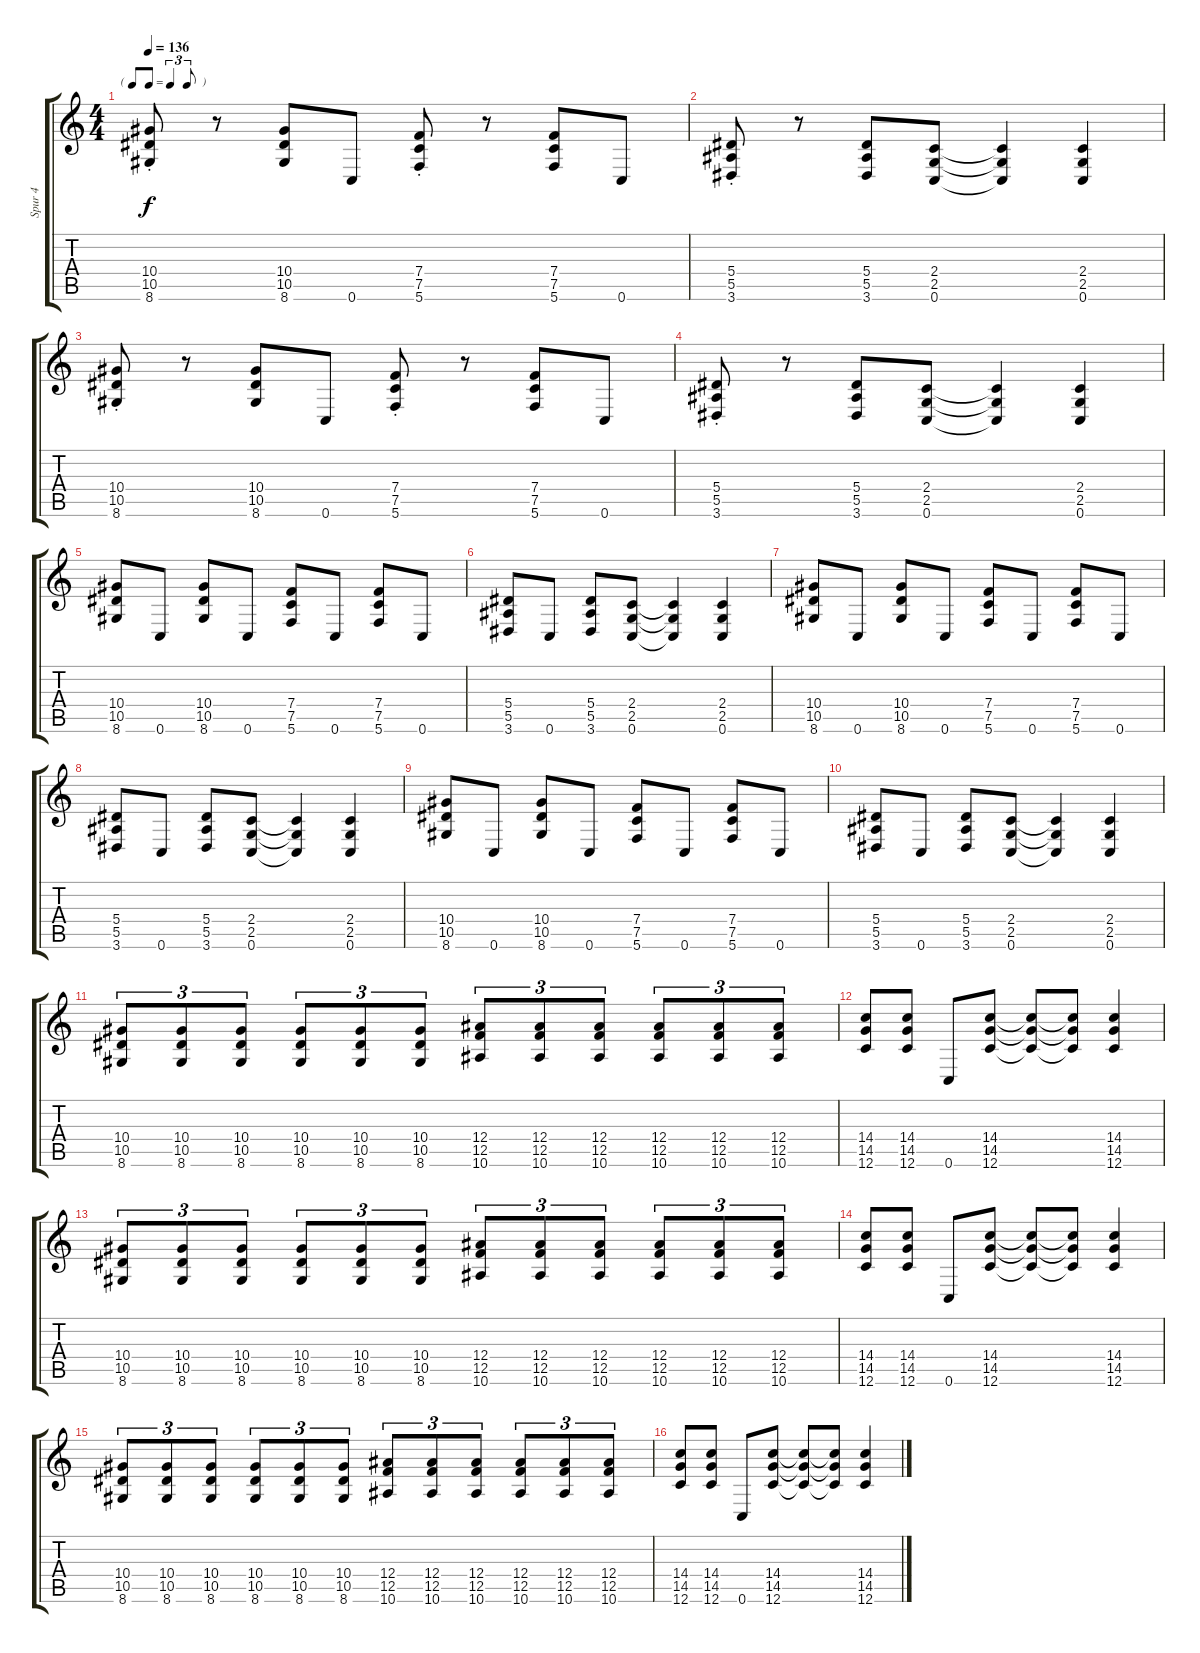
\track ("Spur 4" "Spur 4") {instrument distortionguitar}
\staff {score tabs}
\tuning (C4 G3 Eb3 Bb2 F2 C2) {hide}
\ts (4 4)
\tf triplet8th
\tempo 136
\clef g2
\ks c
(10.4{st} 10.5{st} 8.6{st}).8{dy f} r.8 (10.4 10.5 8.6).8 0.6.8 (7.4{st} 7.5{st} 5.6{st}).8 r.8 (7.4 7.5 5.6).8 0.6.8 |
(5.4{st} 5.5{st} 3.6{st}).8 r.8 (5.4 5.5 3.6).8 (2.4 2.5 0.6).8 (2.4{t} 2.5{t} 0.6{t}).4 (2.4 2.5 0.6).4 |
(10.4{st} 10.5{st} 8.6{st}).8 r.8 (10.4 10.5 8.6).8 0.6.8 (7.4{st} 7.5{st} 5.6{st}).8 r.8 (7.4 7.5 5.6).8 0.6.8 |
(5.4{st} 5.5{st} 3.6{st}).8 r.8 (5.4 5.5 3.6).8 (2.4 2.5 0.6).8 (2.4{t} 2.5{t} 0.6{t}).4 (2.4 2.5 0.6).4 |
(10.4 10.5 8.6).8 0.6.8 (10.4 10.5 8.6).8 0.6.8 (7.4 7.5 5.6).8 0.6.8 (7.4 7.5 5.6).8 0.6.8 |
(5.4 5.5 3.6).8 0.6.8 (5.4 5.5 3.6).8 (2.4 2.5 0.6).8 (2.4{t} 2.5{t} 0.6{t}).4 (2.4 2.5 0.6).4 |
(10.4 10.5 8.6).8 0.6.8 (10.4 10.5 8.6).8 0.6.8 (7.4 7.5 5.6).8 0.6.8 (7.4 7.5 5.6).8 0.6.8 |
(5.4 5.5 3.6).8 0.6.8 (5.4 5.5 3.6).8 (2.4 2.5 0.6).8 (2.4{t} 2.5{t} 0.6{t}).4 (2.4 2.5 0.6).4 |
(10.4 10.5 8.6).8 0.6.8 (10.4 10.5 8.6).8 0.6.8 (7.4 7.5 5.6).8 0.6.8 (7.4 7.5 5.6).8 0.6.8 |
(5.4 5.5 3.6).8 0.6.8 (5.4 5.5 3.6).8 (2.4 2.5 0.6).8 (2.4{t} 2.5{t} 0.6{t}).4 (2.4 2.5 0.6).4 |
(10.4 10.5 8.6).8{tu (3 2)} (10.4 10.5 8.6).8{tu (3 2)} (10.4 10.5 8.6).8{tu (3 2)} (10.4 10.5 8.6).8{tu (3 2)} (10.4 10.5 8.6).8{tu (3 2)} (10.4 10.5 8.6).8{tu (3 2)} (12.4 12.5 10.6).8{tu (3 2)} (12.4 12.5 10.6).8{tu (3 2)} (12.4 12.5 10.6).8{tu (3 2)} (12.4 12.5 10.6).8{tu (3 2)} (12.4 12.5 10.6).8{tu (3 2)} (12.4 12.5 10.6).8{tu (3 2)} |
(14.4 14.5 12.6).8 (14.4 14.5 12.6).8 0.6.8 (14.4 14.5 12.6).8 (14.4{t} 14.5{t} 12.6{t}).8 (14.4{t} 14.5{t} 12.6{t}).8 (14.4 14.5 12.6).4 |
(10.4 10.5 8.6).8{tu (3 2)} (10.4 10.5 8.6).8{tu (3 2)} (10.4 10.5 8.6).8{tu (3 2)} (10.4 10.5 8.6).8{tu (3 2)} (10.4 10.5 8.6).8{tu (3 2)} (10.4 10.5 8.6).8{tu (3 2)} (12.4 12.5 10.6).8{tu (3 2)} (12.4 12.5 10.6).8{tu (3 2)} (12.4 12.5 10.6).8{tu (3 2)} (12.4 12.5 10.6).8{tu (3 2)} (12.4 12.5 10.6).8{tu (3 2)} (12.4 12.5 10.6).8{tu (3 2)} |
(14.4 14.5 12.6).8 (14.4 14.5 12.6).8 0.6.8 (14.4 14.5 12.6).8 (14.4{t} 14.5{t} 12.6{t}).8 (14.4{t} 14.5{t} 12.6{t}).8 (14.4 14.5 12.6).4 |
(10.4 10.5 8.6).8{tu (3 2)} (10.4 10.5 8.6).8{tu (3 2)} (10.4 10.5 8.6).8{tu (3 2)} (10.4 10.5 8.6).8{tu (3 2)} (10.4 10.5 8.6).8{tu (3 2)} (10.4 10.5 8.6).8{tu (3 2)} (12.4 12.5 10.6).8{tu (3 2)} (12.4 12.5 10.6).8{tu (3 2)} (12.4 12.5 10.6).8{tu (3 2)} (12.4 12.5 10.6).8{tu (3 2)} (12.4 12.5 10.6).8{tu (3 2)} (12.4 12.5 10.6).8{tu (3 2)} |
(14.4 14.5 12.6).8 (14.4 14.5 12.6).8 0.6.8 (14.4 14.5 12.6).8 (14.4{t} 14.5{t} 12.6{t}).8 (14.4{t} 14.5{t} 12.6{t}).8 (14.4 14.5 12.6).4
